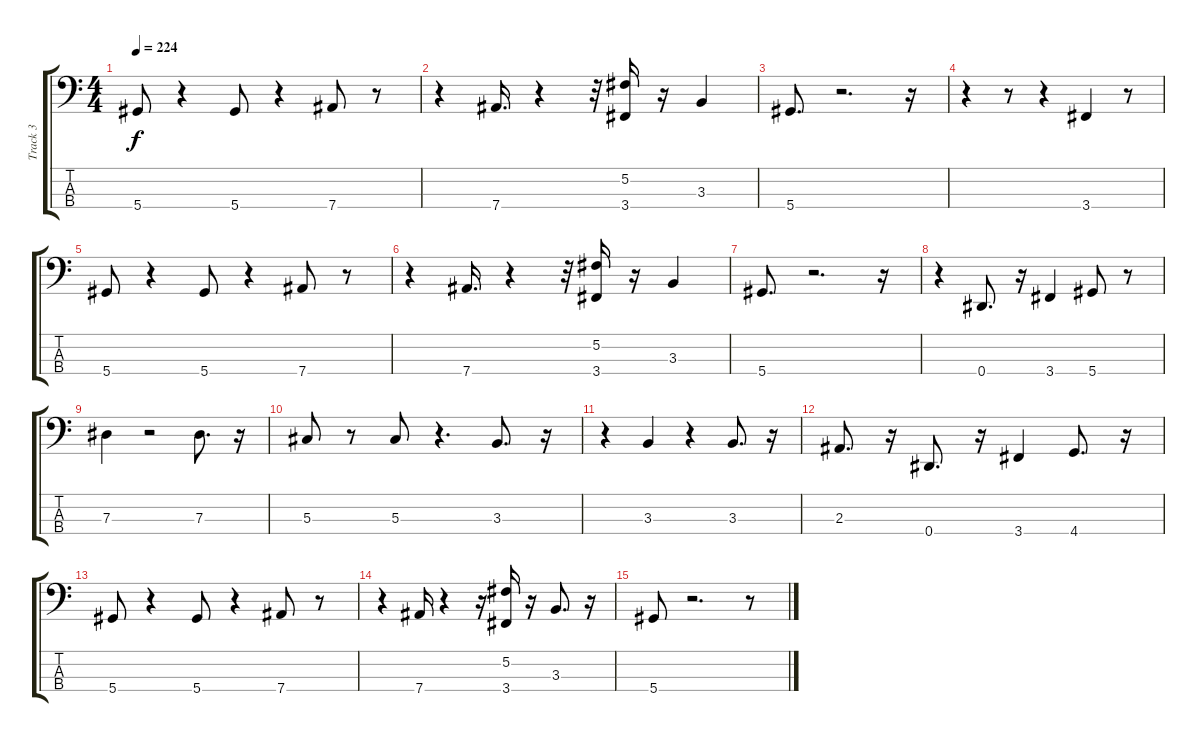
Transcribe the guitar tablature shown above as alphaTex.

\track ("Track 3" "Track 3") {instrument synthbass1}
\staff {score tabs}
\tuning (Gb2 Db2 Ab1 Eb1) {hide}
\ts (4 4)
\tempo 224
\clef f4
\ks c
5.4.8{dy f} r.4 5.4.8 r.4 7.4.8 r.8 |
r.4 7.4.16{d} r.4 r.32 (5.2 3.4).16 r.16 3.3.4 |
5.4.8{d} r.2{d} r.16 |
r.4 r.8 r.4 3.4.4 r.8 |
5.4.8 r.4 5.4.8 r.4 7.4.8 r.8 |
r.4 7.4.16{d} r.4 r.32 (5.2 3.4).16 r.16 3.3.4 |
5.4.8{d} r.2{d} r.16 |
r.4 0.4.8{d} r.16 3.4.4 5.4.8 r.8 |
7.3.4 r.2 7.3.8{d} r.16 |
5.3.8 r.8 5.3.8 r.4{d} 3.3.8{d} r.16 |
r.4 3.3.4 r.4 3.3.8{d} r.16 |
2.3.8{d} r.16 0.4.8{d} r.16 3.4.4 4.4.8{d} r.16 |
5.4.8 r.4 5.4.8 r.4 7.4.8 r.8 |
r.4 7.4.16 r.4 r.16 (5.2 3.4).16 r.16 3.3.8{d} r.16 |
5.4.8 r.2{d} r.8
